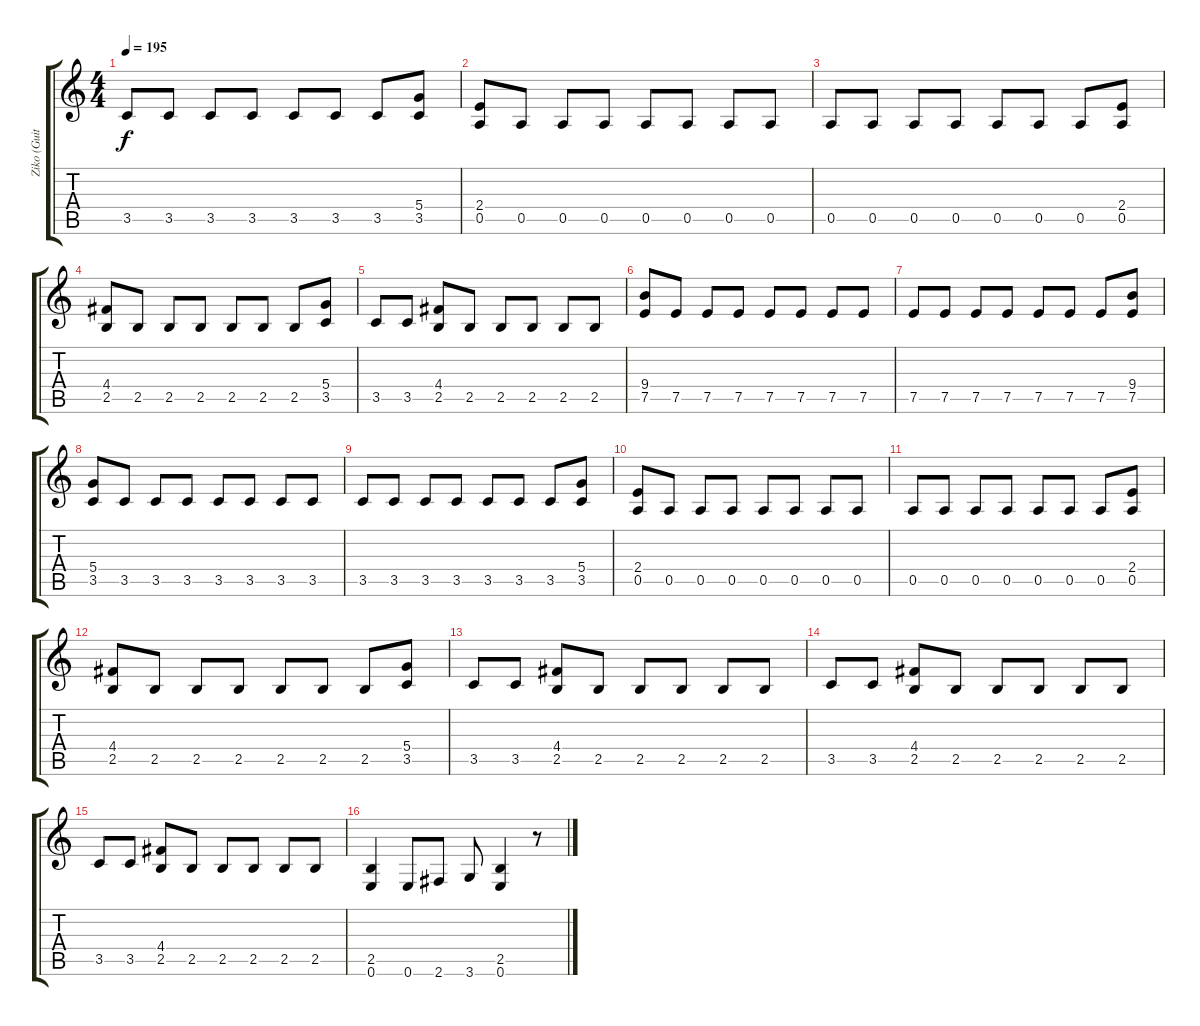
\track ("Ziko (Guitar)" "Ziko (Guit") {instrument distortionguitar}
\staff {score tabs}
\tuning (E4 B3 G3 D3 A2 E2) {hide}
\ts (4 4)
\tempo 195
\clef g2
\ks c
3.5.8{dy f} 3.5.8 3.5.8 3.5.8 3.5.8 3.5.8 3.5.8 (5.4 3.5).8 |
(2.4 0.5).8 0.5.8 0.5.8 0.5.8 0.5.8 0.5.8 0.5.8 0.5.8 |
0.5.8 0.5.8 0.5.8 0.5.8 0.5.8 0.5.8 0.5.8 (2.4 0.5).8 |
(4.4 2.5).8 2.5.8 2.5.8 2.5.8 2.5.8 2.5.8 2.5.8 (5.4 3.5).8 |
3.5.8 3.5.8 (4.4 2.5).8 2.5.8 2.5.8 2.5.8 2.5.8 2.5.8 |
(9.4 7.5).8 7.5.8 7.5.8 7.5.8 7.5.8 7.5.8 7.5.8 7.5.8 |
7.5.8 7.5.8 7.5.8 7.5.8 7.5.8 7.5.8 7.5.8 (9.4 7.5).8 |
(5.4 3.5).8 3.5.8 3.5.8 3.5.8 3.5.8 3.5.8 3.5.8 3.5.8 |
3.5.8 3.5.8 3.5.8 3.5.8 3.5.8 3.5.8 3.5.8 (5.4 3.5).8 |
(2.4 0.5).8 0.5.8 0.5.8 0.5.8 0.5.8 0.5.8 0.5.8 0.5.8 |
0.5.8 0.5.8 0.5.8 0.5.8 0.5.8 0.5.8 0.5.8 (2.4 0.5).8 |
(4.4 2.5).8 2.5.8 2.5.8 2.5.8 2.5.8 2.5.8 2.5.8 (5.4 3.5).8 |
3.5.8 3.5.8 (4.4 2.5).8 2.5.8 2.5.8 2.5.8 2.5.8 2.5.8 |
3.5.8 3.5.8 (4.4 2.5).8 2.5.8 2.5.8 2.5.8 2.5.8 2.5.8 |
3.5.8 3.5.8 (4.4 2.5).8 2.5.8 2.5.8 2.5.8 2.5.8 2.5.8 |
(2.5 0.6).4 0.6.8 2.6.8 3.6.8 (2.5 0.6).4 r.8
